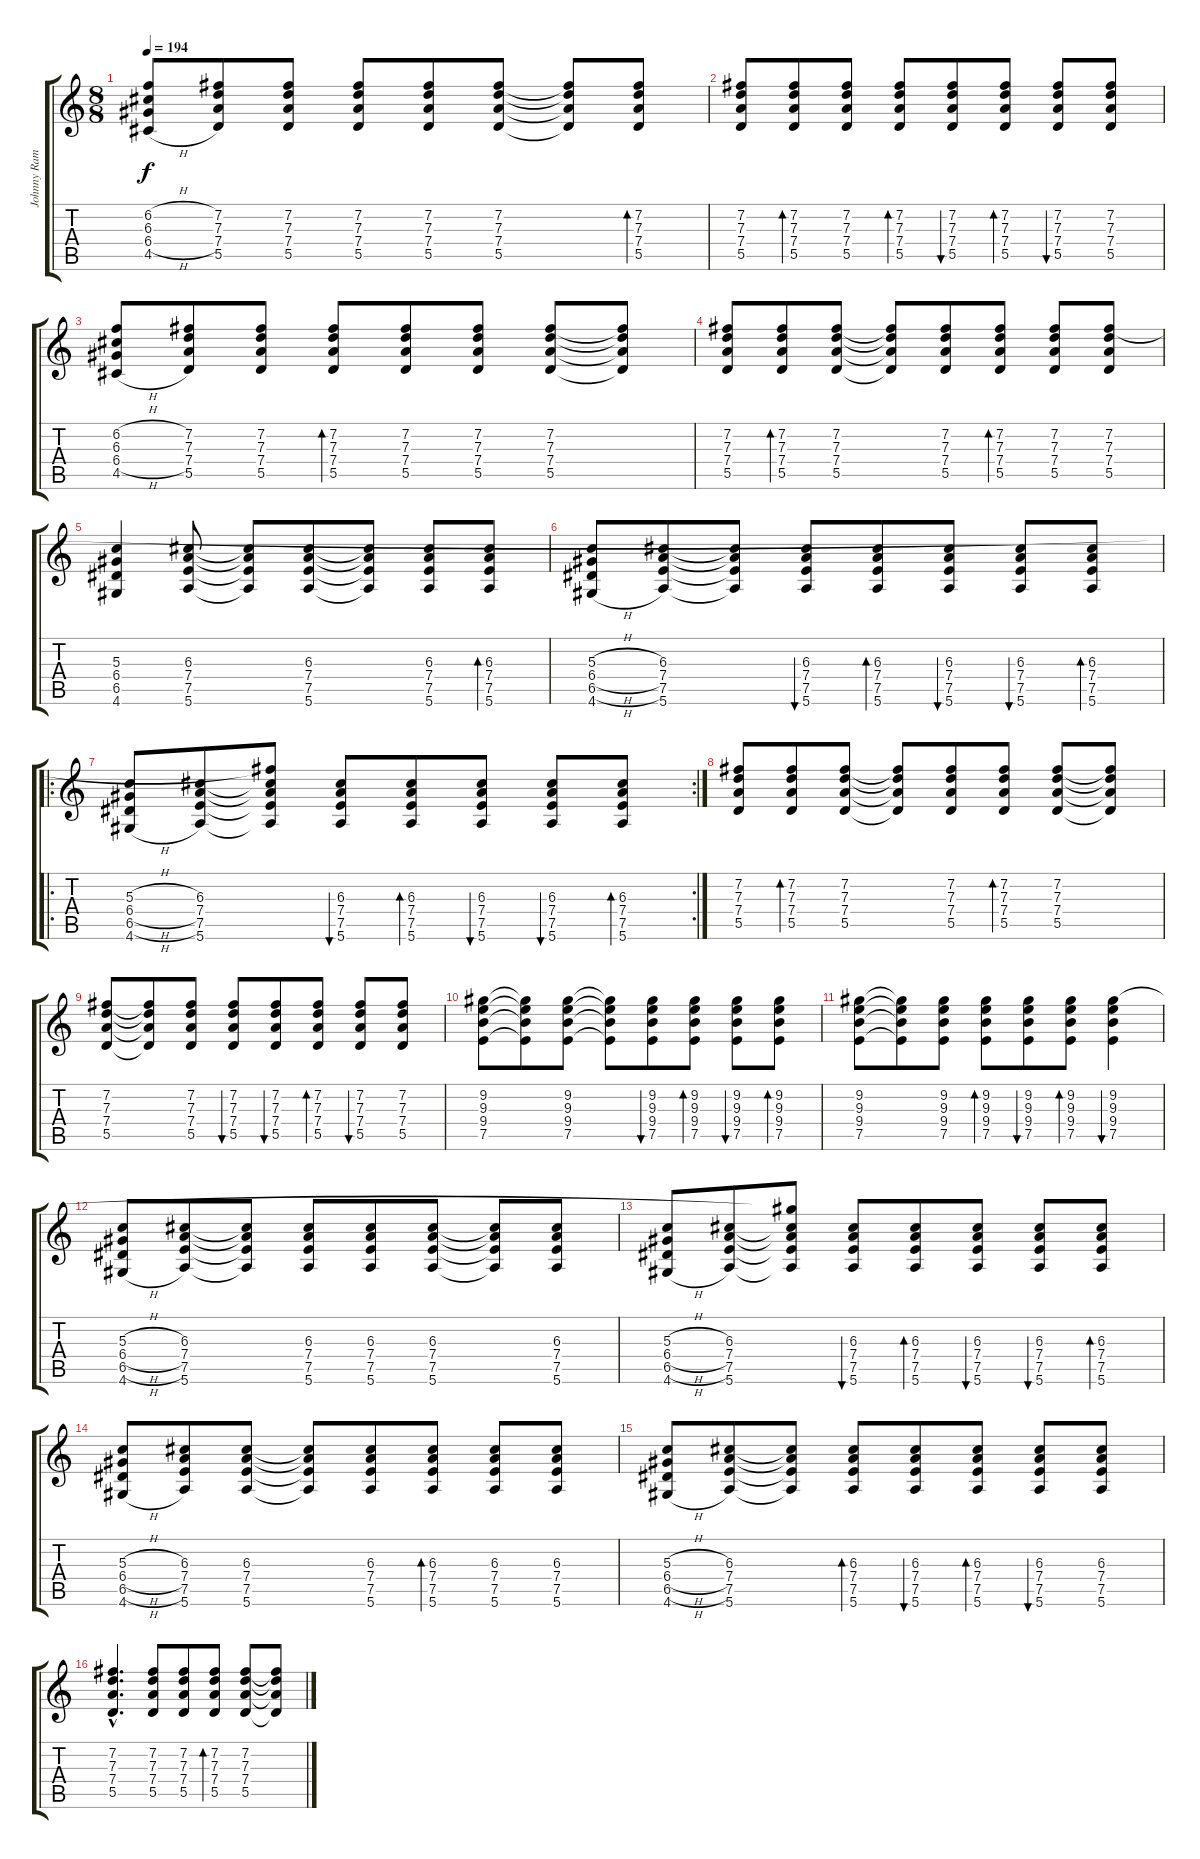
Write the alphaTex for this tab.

\track ("Johnny Ramone - Guitar" "Johnny Ram") {instrument distortionguitar}
\staff {score tabs}
\tuning (E4 B3 G3 D3 A2 E2) {hide}
\ts (8 8)
\tempo 194
\clef g2
\ks c
(6.2{h} 6.3{h} 6.4{h} 4.5{h}).8{dy f instrument distortionguitar} (7.2 7.3 7.4 5.5).8 (7.2 7.3 7.4 5.5).8 (7.2 7.3 7.4 5.5).8 (7.2 7.3 7.4 5.5).8 (7.2 7.3 7.4 5.5).8 (7.2{t} 7.3{t} 7.4{t} 5.5{t}).8 (7.2 7.3 7.4 5.5).8{bd 240} |
(7.2 7.3 7.4 5.5).8 (7.2 7.3 7.4 5.5).8{bd 240} (7.2 7.3 7.4 5.5).8 (7.2 7.3 7.4 5.5).8{bd 240} (7.2 7.3 7.4 5.5).8{bu 240} (7.2 7.3 7.4 5.5).8{bd 240} (7.2 7.3 7.4 5.5).8{bu 240} (7.2 7.3 7.4 5.5).8 |
(6.2{h} 6.3{h} 6.4{h} 4.5{h}).8 (7.2 7.3 7.4 5.5).8 (7.2 7.3 7.4 5.5).8 (7.2 7.3 7.4 5.5).8{bd 240} (7.2 7.3 7.4 5.5).8 (7.2 7.3 7.4 5.5).8 (7.2 7.3 7.4 5.5).8 (7.2{t} 7.3{t} 7.4{t} 5.5{t}).8 |
(7.2 7.3 7.4 5.5).8 (7.2 7.3 7.4 5.5).8{bd 240} (7.2 7.3 7.4 5.5).8 (7.2{t} 7.3{t} 7.4{t} 5.5{t}).8 (7.2 7.3 7.4 5.5).8 (7.2 7.3 7.4 5.5).8{bd 240} (7.2 7.3 7.4 5.5).8 (7.2 7.3 7.4 5.5).8 |
(5.3 6.4 6.5 4.6).4 (6.3 7.4 7.5 5.6).8 (6.3{t} 7.4{t} 7.5{t} 5.6{t}).8 (6.3 7.4 7.5 5.6).8 (6.3{t} 7.4{t} 7.5{t} 5.6{t}).8 (6.3 7.4 7.5 5.6).8 (6.3 7.4 7.5 5.6).8{bd 240} |
(5.3{h} 6.4{h} 6.5{h} 4.6{h}).8 (6.3 7.4 7.5 5.6).8 (6.3{t} 7.4{t} 7.5{t} 5.6{t}).8 (6.3 7.4 7.5 5.6).8{bu 240} (6.3 7.4 7.5 5.6).8{bd 240} (6.3 7.4 7.5 5.6).8{bu 240} (6.3 7.4 7.5 5.6).8{bu 240} (6.3 7.4 7.5 5.6).8{bd 240} |
\ro
\rc 2
(5.3{h} 6.4{h} 6.5{h} 4.6{h}).8 (6.3 7.4 7.5 5.6).8 (7.2{t} 6.3{t} 7.4{t} 7.5{t} 5.6{t}).8 (6.3 7.4 7.5 5.6).8{bu 240} (6.3 7.4 7.5 5.6).8{bd 240} (6.3 7.4 7.5 5.6).8{bu 240} (6.3 7.4 7.5 5.6).8{bu 240} (6.3 7.4 7.5 5.6).8{bd 240} |
(7.2 7.3 7.4 5.5).8 (7.2 7.3 7.4 5.5).8{bd 240} (7.2 7.3 7.4 5.5).8 (7.2{t} 7.3{t} 7.4{t} 5.5{t}).8 (7.2 7.3 7.4 5.5).8 (7.2 7.3 7.4 5.5).8{bd 240} (7.2 7.3 7.4 5.5).8 (7.2{t} 7.3{t} 7.4{t} 5.5{t}).8 |
(7.2 7.3 7.4 5.5).8 (7.2{t} 7.3{t} 7.4{t} 5.5{t}).8 (7.2 7.3 7.4 5.5).8 (7.2 7.3 7.4 5.5).8{bu 240} (7.2 7.3 7.4 5.5).8{bu 240} (7.2 7.3 7.4 5.5).8{bd 240} (7.2 7.3 7.4 5.5).8{bu 240} (7.2 7.3 7.4 5.5).8 |
(9.2 9.3 9.4 7.5).8 (9.2{t} 9.3{t} 9.4{t} 7.5{t}).8 (9.2 9.3 9.4 7.5).8 (9.2{t} 9.3{t} 9.4{t} 7.5{t}).8 (9.2 9.3 9.4 7.5).8{bu 240} (9.2 9.3 9.4 7.5).8{bd 240} (9.2 9.3 9.4 7.5).8{bu 240} (9.2 9.3 9.4 7.5).8{bd 240} |
(9.2 9.3 9.4 7.5).8 (9.2{t} 9.3{t} 9.4{t} 7.5{t}).8 (9.2 9.3 9.4 7.5).8 (9.2 9.3 9.4 7.5).8{bd 240} (9.2 9.3 9.4 7.5).8{bu 240} (9.2 9.3 9.4 7.5).8{bd 240} (9.2 9.3 9.4 7.5).4{bu 240} |
(5.3{h} 6.4{h} 6.5{h} 4.6{h}).8 (6.3 7.4 7.5 5.6).8 (6.3{t} 7.4{t} 7.5{t} 5.6{t}).8 (6.3 7.4 7.5 5.6).8 (6.3 7.4 7.5 5.6).8 (6.3 7.4 7.5 5.6).8 (6.3{t} 7.4{t} 7.5{t} 5.6{t}).8 (6.3 7.4 7.5 5.6).8 |
(5.3{h} 6.4{h} 6.5{h} 4.6{h}).8 (6.3 7.4 7.5 5.6).8 (9.2{t} 6.3{t} 7.4{t} 7.5{t} 5.6{t}).8 (6.3 7.4 7.5 5.6).8{bu 240} (6.3 7.4 7.5 5.6).8{bd 240} (6.3 7.4 7.5 5.6).8{bu 240} (6.3 7.4 7.5 5.6).8{bu 240} (6.3 7.4 7.5 5.6).8{bd 240} |
(5.3{h} 6.4{h} 6.5{h} 4.6{h}).8 (6.3 7.4 7.5 5.6).8 (6.3 7.4 7.5 5.6).8 (6.3{t} 7.4{t} 7.5{t} 5.6{t}).8 (6.3 7.4 7.5 5.6).8 (6.3 7.4 7.5 5.6).8{bd 240} (6.3 7.4 7.5 5.6).8 (6.3 7.4 7.5 5.6).8 |
(5.3{h} 6.4{h} 6.5{h} 4.6{h}).8 (6.3 7.4 7.5 5.6).8 (6.3{t} 7.4{t} 7.5{t} 5.6{t}).8 (6.3 7.4 7.5 5.6).8{bd 240} (6.3 7.4 7.5 5.6).8{bu 240} (6.3 7.4 7.5 5.6).8{bd 240} (6.3 7.4 7.5 5.6).8{bu 240} (6.3 7.4 7.5 5.6).8 |
(7.2{hac} 7.3{hac} 7.4{hac} 5.5{hac}).4{d} (7.2 7.3 7.4 5.5).8 (7.2 7.3 7.4 5.5).8 (7.2 7.3 7.4 5.5).8{bd 240} (7.2 7.3 7.4 5.5).8 (7.2{t} 7.3{t} 7.4{t} 5.5{t}).8
